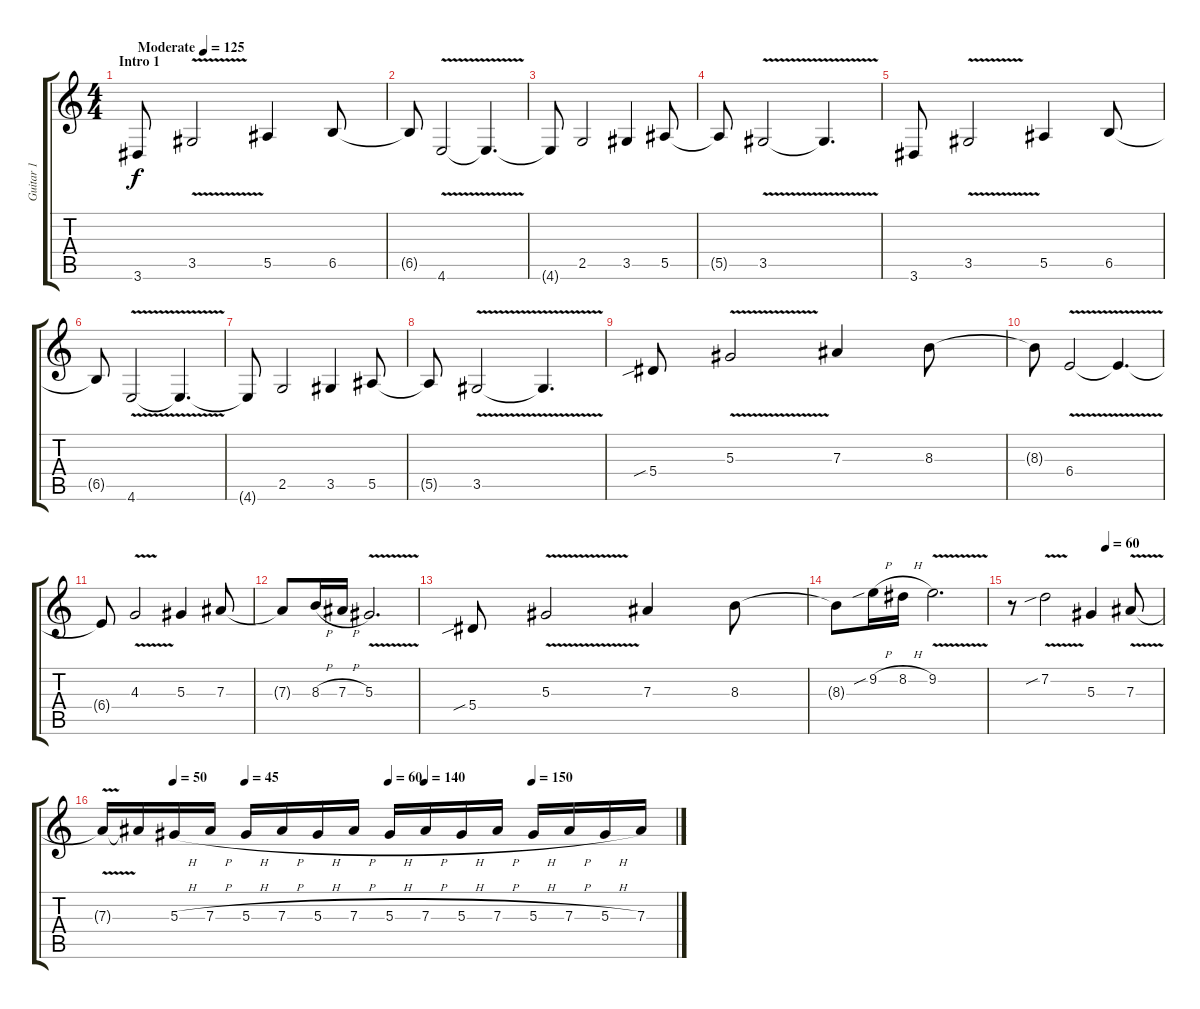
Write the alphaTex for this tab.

\track ("Guitar 1" "Guitar 1") {instrument distortionguitar}
\staff {score tabs}
\tuning (C4 G3 Eb3 Bb2 F2 C2) {hide}
\ts (4 4)
\section ("" "Intro 1")
\tempo (125 "Moderate")
\clef g2
\ks c
3.6.8{dy f instrument distortionguitar} 3.5{v}.2 5.5.4 6.5.8 |
6.5{t}.8 4.6{v}.2 4.6{t}.4{d} |
4.6{t}.8 2.5.2 3.5.4 5.5.8 |
5.5{t}.8 3.5{v}.2 3.5{t}.4{d} |
3.6.8 3.5{v}.2 5.5.4 6.5.8 |
6.5{t}.8 4.6{v}.2 4.6{t}.4{d} |
4.6{t}.8 2.5.2 3.5.4 5.5.8 |
5.5{t}.8 3.5{v}.2 3.5{t}.4{d} |
5.4{sib}.8 5.3{v}.2 7.3.4 8.3.8 |
8.3{t}.8 6.4{v}.2 6.4{t}.4{d} |
6.4{t}.8 4.3{v}.2 5.3.4 7.3.8 |
7.3{t}.8 8.3{h}.16 7.3{h}.16 5.3{v}.2{d} |
5.4{sib}.8 5.3{v}.2 7.3.4 8.3.8 |
8.3{t}.8 9.2{sib h}.16 8.2{h}.16 9.2{v}.2{d} |
\tempo (60 0.625)
r.8 7.2{v sib}.2 5.3.4 7.3{v}.8 |
\tempo (50 0.125)
\tempo (45 0.25)
\tempo (60 0.5)
\tempo (140 0.5625)
\tempo (150 0.75)
7.3{t}.16 7.3{t}.16 5.3{h}.16 7.3{h}.16 5.3{h}.16 7.3{h}.16 5.3{h}.16 7.3{h}.16 5.3{h}.16 7.3{h}.16 5.3{h}.16 7.3{h}.16 5.3{h}.16 7.3{h}.16 5.3{h}.16 7.3{h}.16
